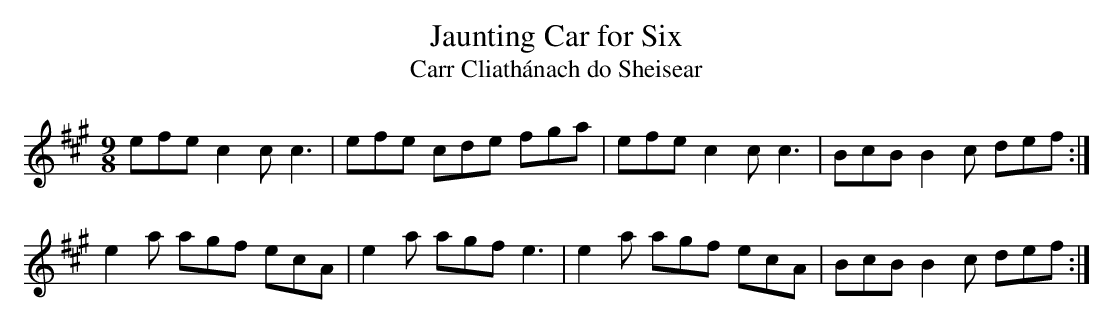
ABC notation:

X:1
T: Jaunting Car for Six
T: Carr Cliath\'anach do Sheisear
L: 1/8
M: 9/8
K: A
efe c2c c3|efe cde fga|efe c2c c3|BcB B2c def :|
e2a agf ecA|e2a agf e3|e2a agf ecA|BcB B2c def :|
